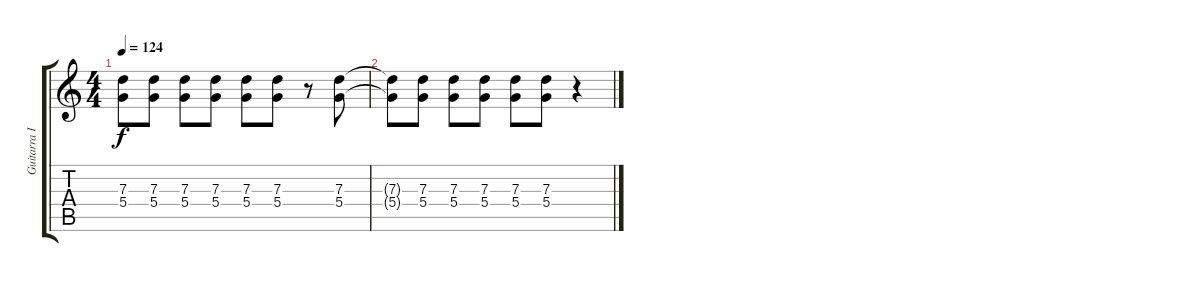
\track ("Guitarra I" "Guitarra I") {instrument electricguitarjazz}
\staff {score tabs}
\tuning (E4 B3 G3 D3 A2 E2) {hide}
\ts (4 4)
\tempo 124
\clef g2
\ks c
(7.3{t} 5.4{t}).8{dy f} (7.3 5.4).8 (7.3 5.4).8 (7.3 5.4).8 (7.3 5.4).8 (7.3 5.4).8 r.8 (7.3 5.4).8 |
(7.3{t} 5.4{t}).8 (7.3 5.4).8 (7.3 5.4).8 (7.3 5.4).8 (7.3 5.4).8 (7.3 5.4).8 r.4
